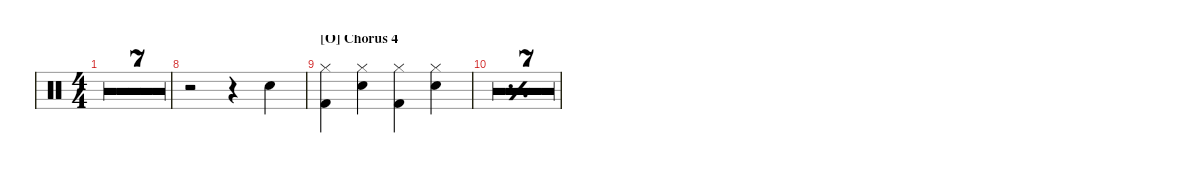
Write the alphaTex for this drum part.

\hideDynamics
\bracketExtendMode nobrackets
\singleTrackTrackNamePolicy hidden
\multiTrackTrackNamePolicy hidden
\firstSystemTrackNameMode fullname
\firstSystemTrackNameOrientation horizontal
\otherSystemsTrackNameOrientation horizontal
\track ("Drums" "Drums") {multiBarRest instrument percussion}
\staff {score}
\articulation defaults
\ts (4 4)
\tempo 134
\clef neutral
\ks aminor
|
|
|
|
|
|
|
r.2 r.4 "Snare (hit) 2".4 |
\section ("O" "Chorus 4")
("Kick (hit) 2" "Hi-Hat (closed)").4 ("Snare (hit) 2" "Hi-Hat (closed)").4 ("Kick (hit) 2" "Hi-Hat (closed)").4 ("Snare (hit) 2" "Hi-Hat (closed)").4 |
\simile simple
|
\simile firstofdouble
|
\simile secondofdouble
|
\simile firstofdouble
|
\simile secondofdouble
|
\simile firstofdouble
|
\simile secondofdouble
